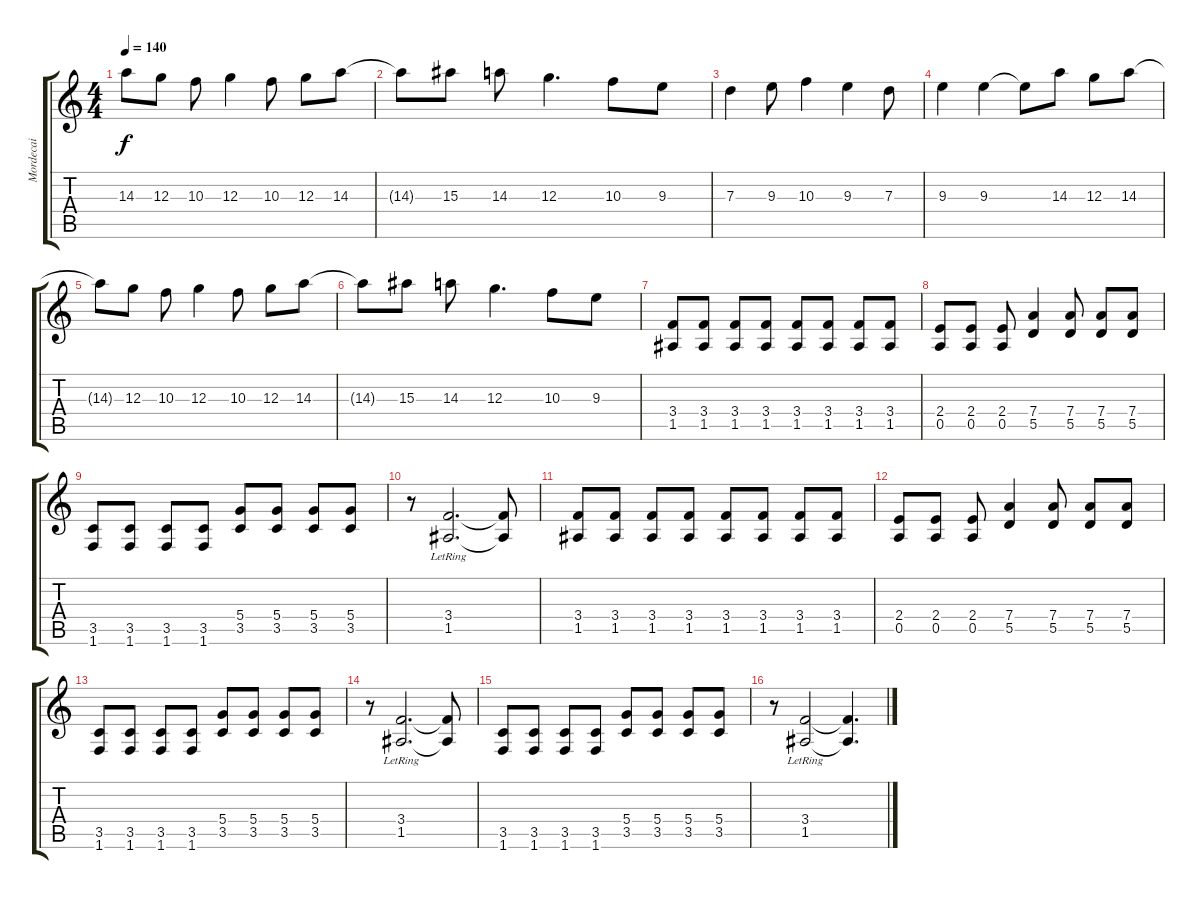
\track ("Mordecai" "Mordecai") {instrument overdrivenguitar}
\staff {score tabs}
\tuning (E4 B3 G3 D3 A2 E2) {hide}
\ts (4 4)
\tempo 140
\clef g2
\ks c
14.3{t}.8{dy f} 12.3.8 10.3.8 12.3.4 10.3.8 12.3.8 14.3.8 |
14.3{t}.8 15.3.8 14.3.8 12.3.4{d} 10.3.8 9.3.8 |
7.3.4 9.3.8 10.3.4 9.3.4 7.3.8 |
9.3.4 9.3.4 9.3{t}.8 14.3.8 12.3.8 14.3.8 |
14.3{t}.8 12.3.8 10.3.8 12.3.4 10.3.8 12.3.8 14.3.8 |
14.3{t}.8 15.3.8 14.3.8 12.3.4{d} 10.3.8 9.3.8 |
(3.4 1.5).8 (3.4 1.5).8 (3.4 1.5).8 (3.4 1.5).8 (3.4 1.5).8 (3.4 1.5).8 (3.4 1.5).8 (3.4 1.5).8 |
(2.4 0.5).8 (2.4 0.5).8 (2.4 0.5).8 (7.4 5.5).4 (7.4 5.5).8 (7.4 5.5).8 (7.4 5.5).8 |
(3.5 1.6).8 (3.5 1.6).8 (3.5 1.6).8 (3.5 1.6).8 (5.4 3.5).8 (5.4 3.5).8 (5.4 3.5).8 (5.4 3.5).8 |
r.8 (3.4{lr} 1.5).2{d} (3.4{t} 1.5{t}).8 |
(3.4 1.5).8 (3.4 1.5).8 (3.4 1.5).8 (3.4 1.5).8 (3.4 1.5).8 (3.4 1.5).8 (3.4 1.5).8 (3.4 1.5).8 |
(2.4 0.5).8 (2.4 0.5).8 (2.4 0.5).8 (7.4 5.5).4 (7.4 5.5).8 (7.4 5.5).8 (7.4 5.5).8 |
(3.5 1.6).8 (3.5 1.6).8 (3.5 1.6).8 (3.5 1.6).8 (5.4 3.5).8 (5.4 3.5).8 (5.4 3.5).8 (5.4 3.5).8 |
r.8 (3.4{lr} 1.5).2{d} (3.4{t} 1.5{t}).8 |
(3.5 1.6).8 (3.5 1.6).8 (3.5 1.6).8 (3.5 1.6).8 (5.4 3.5).8 (5.4 3.5).8 (5.4 3.5).8 (5.4 3.5).8 |
r.8 (3.4{lr} 1.5).2 (3.4{t} 1.5{t}).4{d}
